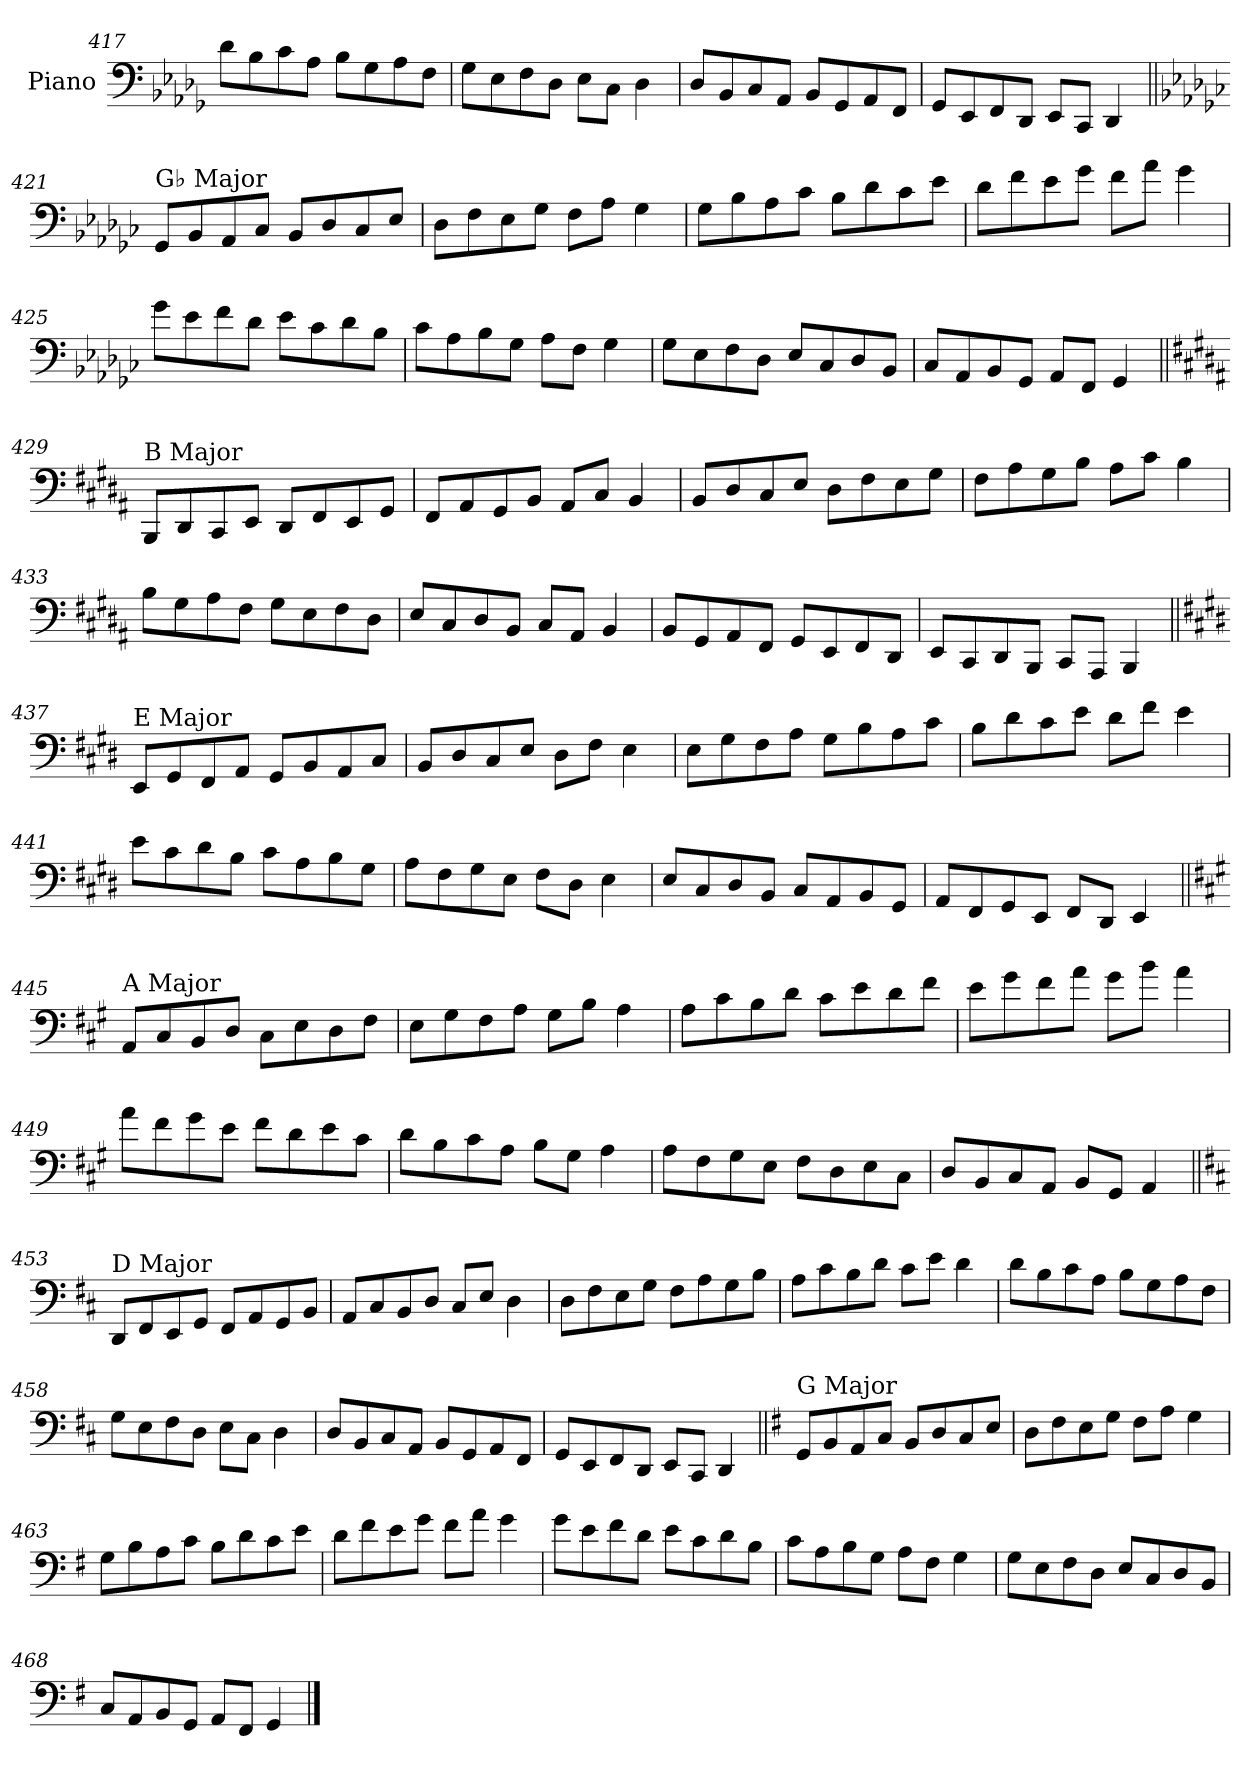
**kern
*part1
*staff1
*I"Piano
*I'Pno.
!!LO:LB:g=z
*clefF4
*k[b-e-a-d-g-]
=417
8d-\L
8B-\
8c\
8A-\J
8B-\L
8G-\
8A-\
8F\J
=418
8G-\L
8E-\
8F\
8D-\J
8E-\L
8C\J
4D-\
=419
8D-/L
8BB-/
8C/
8AA-/J
8BB-/L
8GG-/
8AA-/
8FF/J
=420
8GG-/L
8EE-/
8FF/
8DD-/J
8EE-/L
8CC/J
4DD-/
!!LO:LB:g=z
=421||
*k[b-e-a-d-g-c-]
!LO:TX:a:t=G♭ Major
8GG-/L
8BB-/
8AA-/
8C-/J
8BB-/L
8D-/
8C-/
8E-/J
=422
8D-\L
8F\
8E-\
8G-\J
8F\L
8A-\J
4G-\
=423
8G-\L
8B-\
8A-\
8c-\J
8B-\L
8d-\
8c-\
8e-\J
=424
8d-\L
8f\
8e-\
8g-\J
8f\L
8a-\J
4g-\
!!LO:LB:g=z
=425
8g-\L
8e-\
8f\
8d-\J
8e-\L
8c-\
8d-\
8B-\J
=426
8c-\L
8A-\
8B-\
8G-\J
8A-\L
8F\J
4G-\
=427
8G-\L
8E-\
8F\
8D-\J
8E-/L
8C-/
8D-/
8BB-/J
=428
8C-/L
8AA-/
8BB-/
8GG-/J
8AA-/L
8FF/J
4GG-/
!!LO:LB:g=z
=429||
*k[f#c#g#d#a#]
!LO:TX:a:t=B Major
8BBB/L
8DD#/
8CC#/
8EE/J
8DD#/L
8FF#/
8EE/
8GG#/J
=430
8FF#/L
8AA#/
8GG#/
8BB/J
8AA#/L
8C#/J
4BB/
=431
8BB/L
8D#/
8C#/
8E/J
8D#\L
8F#\
8E\
8G#\J
=432
8F#\L
8A#\
8G#\
8B\J
8A#\L
8c#\J
4B\
!!LO:LB:g=z
=433
8B\L
8G#\
8A#\
8F#\J
8G#\L
8E\
8F#\
8D#\J
=434
8E/L
8C#/
8D#/
8BB/J
8C#/L
8AA#/J
4BB/
=435
8BB/L
8GG#/
8AA#/
8FF#/J
8GG#/L
8EE/
8FF#/
8DD#/J
=436
8EE/L
8CC#/
8DD#/
8BBB/J
8CC#/L
8AAA#/J
4BBB/
!!LO:PB:g=z
=437||
*k[f#c#g#d#]
!LO:TX:a:t=E Major
8EE/L
8GG#/
8FF#/
8AA/J
8GG#/L
8BB/
8AA/
8C#/J
=438
8BB/L
8D#/
8C#/
8E/J
8D#\L
8F#\J
4E\
=439
8E\L
8G#\
8F#\
8A\J
8G#\L
8B\
8A\
8c#\J
=440
8B\L
8d#\
8c#\
8e\J
8d#\L
8f#\J
4e\
!!LO:LB:g=z
=441
8e\L
8c#\
8d#\
8B\J
8c#\L
8A\
8B\
8G#\J
=442
8A\L
8F#\
8G#\
8E\J
8F#\L
8D#\J
4E\
=443
8E/L
8C#/
8D#/
8BB/J
8C#/L
8AA/
8BB/
8GG#/J
=444
8AA/L
8FF#/
8GG#/
8EE/J
8FF#/L
8DD#/J
4EE/
!!LO:LB:g=z
=445||
*k[f#c#g#]
!LO:TX:a:t=A Major
8AA/L
8C#/
8BB/
8D/J
8C#\L
8E\
8D\
8F#\J
=446
8E\L
8G#\
8F#\
8A\J
8G#\L
8B\J
4A\
=447
8A\L
8c#\
8B\
8d\J
8c#\L
8e\
8d\
8f#\J
=448
8e\L
8g#\
8f#\
8a\J
8g#\L
8b\J
4a\
!!LO:LB:g=z
=449
8a\L
8f#\
8g#\
8e\J
8f#\L
8d\
8e\
8c#\J
=450
8d\L
8B\
8c#\
8A\J
8B\L
8G#\J
4A\
=451
8A\L
8F#\
8G#\
8E\J
8F#\L
8D\
8E\
8C#\J
=452
8D/L
8BB/
8C#/
8AA/J
8BB/L
8GG#/J
4AA/
!!LO:LB:g=z
=453||
*k[f#c#]
!LO:TX:a:t=D Major
8DD/L
8FF#/
8EE/
8GG/J
8FF#/L
8AA/
8GG/
8BB/J
=454
8AA/L
8C#/
8BB/
8D/J
8C#/L
8E/J
4D\
=455
8D\L
8F#\
8E\
8G\J
8F#\L
8A\
8G\
8B\J
=456
8A\L
8c#\
8B\
8d\J
8c#\L
8e\J
4d\
!!LO:LB:g=z
=457
8d\L
8B\
8c#\
8A\J
8B\L
8G\
8A\
8F#\J
=458
8G\L
8E\
8F#\
8D\J
8E\L
8C#\J
4D\
=459
8D/L
8BB/
8C#/
8AA/J
8BB/L
8GG/
8AA/
8FF#/J
=460
8GG/L
8EE/
8FF#/
8DD/J
8EE/L
8CC#/J
4DD/
!!LO:LB:g=z
=461||
*k[f#]
!LO:TX:a:t=G Major
8GG/L
8BB/
8AA/
8C/J
8BB/L
8D/
8C/
8E/J
=462
8D\L
8F#\
8E\
8G\J
8F#\L
8A\J
4G\
=463
8G\L
8B\
8A\
8c\J
8B\L
8d\
8c\
8e\J
=464
8d\L
8f#\
8e\
8g\J
8f#\L
8a\J
4g\
!!LO:LB:g=z
=465
8g\L
8e\
8f#\
8d\J
8e\L
8c\
8d\
8B\J
=466
8c\L
8A\
8B\
8G\J
8A\L
8F#\J
4G\
=467
8G\L
8E\
8F#\
8D\J
8E/L
8C/
8D/
8BB/J
=468
8C/L
8AA/
8BB/
8GG/J
8AA/L
8FF#/J
4GG/
==
*-
